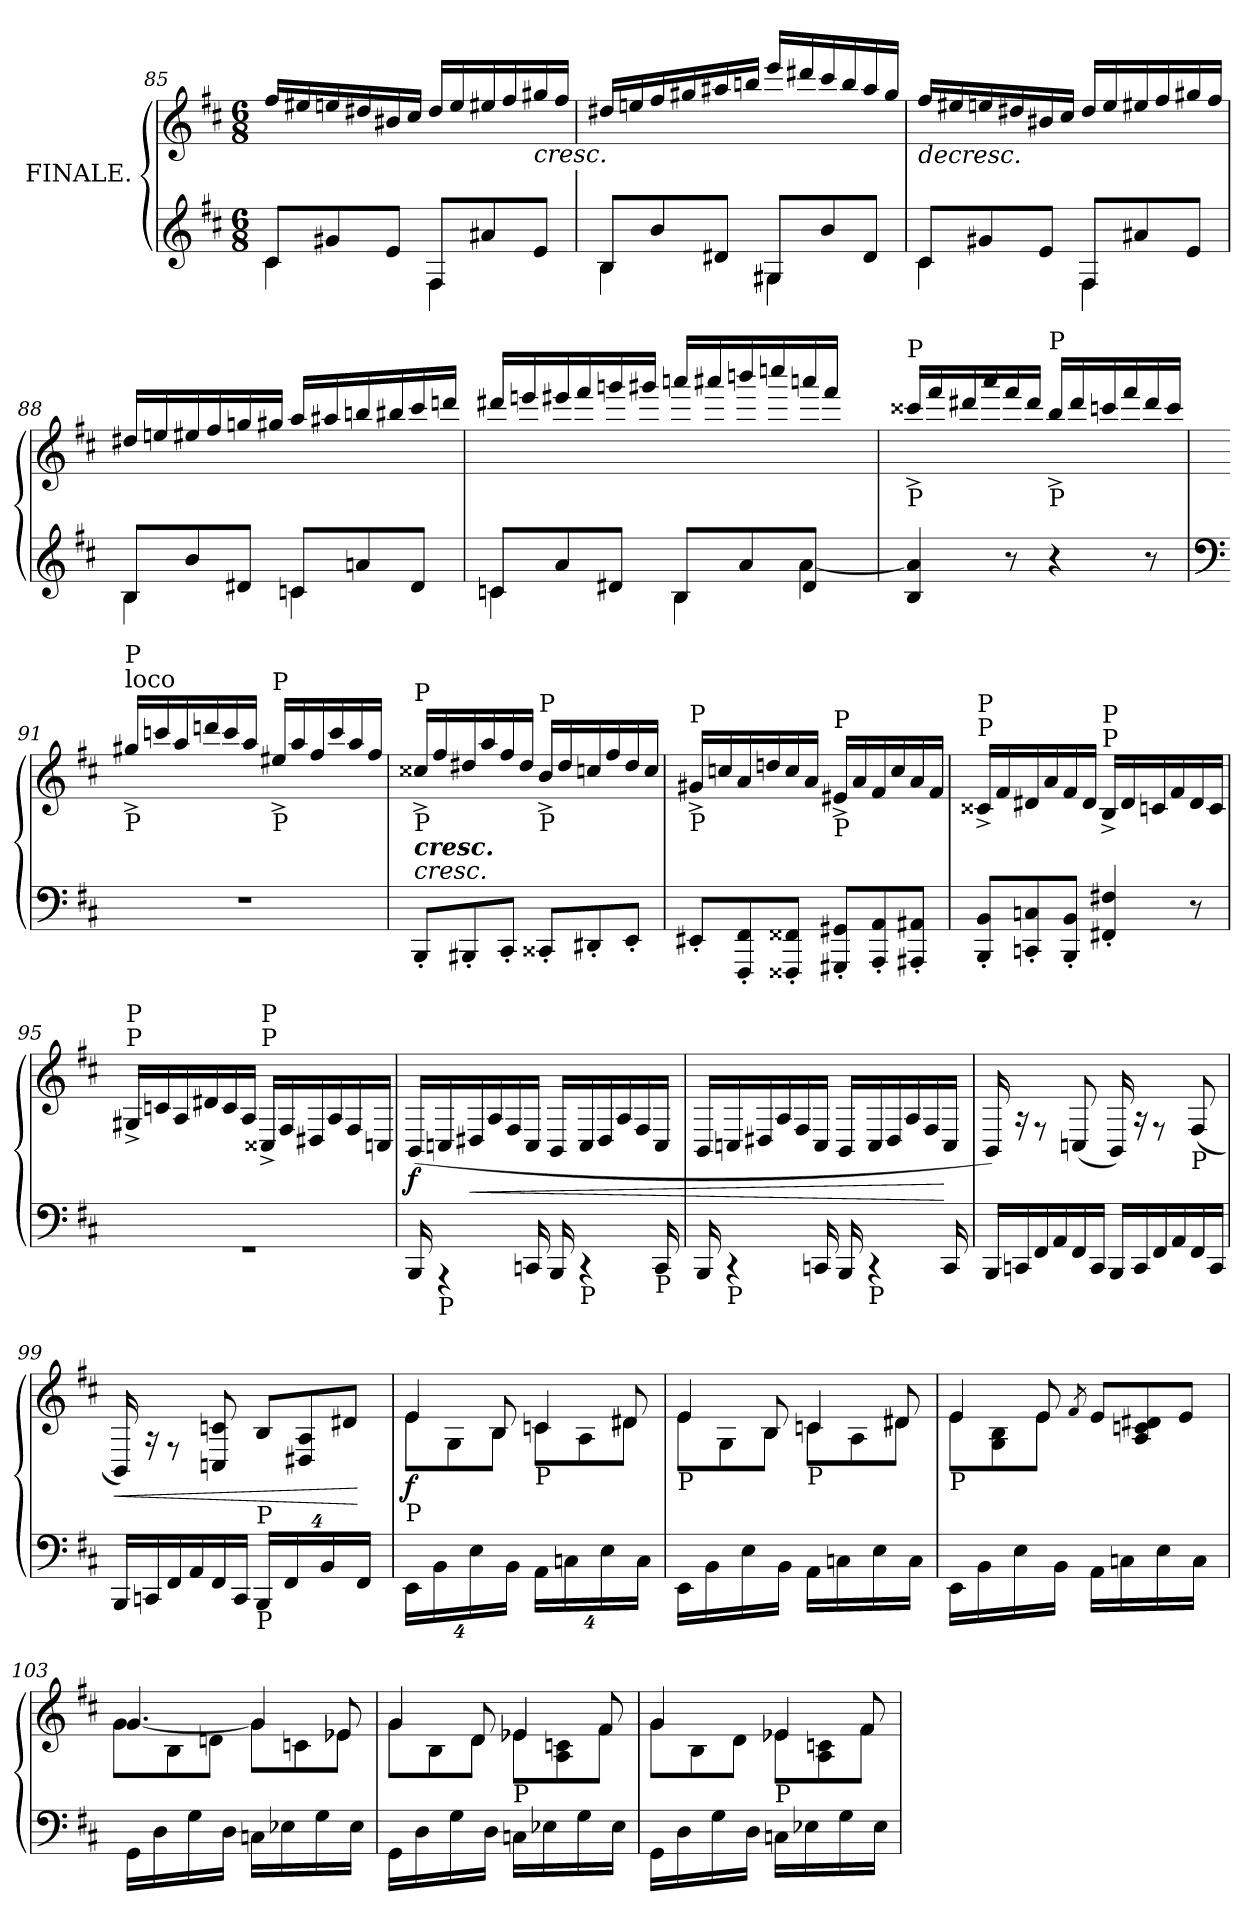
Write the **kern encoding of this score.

**kern	**kern	**dynam
*part1	*part1	*part1
*staff2	*staff1	*staff1/2
*I"FINALE.	*	*
*clefG2	*clefG2	*
*k[f#c#]	*k[f#c#]	*
*M6/8	*M6/8	*
=85	=85	=85
*^	*^	*
8c#/L	4c#\	2.ryy	16ff#/LL	.
.	.	.	16ee#X/	.
8g#Xi/	.	.	16een/	.
.	.	.	16dd#X/	.
8e/J	8ryy	.	16b#X/	.
.	.	.	16cc#/JJ	.
8F#/L	4F#\	.	16dd#/LL	.
.	.	.	16ee/	.
8a#X/	.	.	16ee#X/	.
.	.	.	16ff#/	.
!	!	!	!	!LO:HP:b
8e/J	8ryy	.	16gg#Xi/	<
.	.	.	16ff#/JJ	.
!!LO:LB:g=z	!!
=86	=86	=86	=86	=86
8B/L	4B\	2.ryy	16dd#X/LL	.
.	.	.	16een/	.
8b/	.	.	16ff#/	.
.	.	.	16gg#X/	.
8d#X/J	8ryy	.	16aa#X/	.
.	.	.	16bbn/JJ	.
8G#X/L	4G#\	.	16eee/LL	.
.	.	.	16ddd#X/	.
8b/	.	.	16ccc#/	.
.	.	.	16bb/	.
8d#/J	8ryy	.	16aa#/	.
.	.	.	16gg#/JJ	.
=87	=87	=87	=87	=87
!	!	!	!	!LO:HP:b
8c#/L	4c#\	2.ryy	16ff#/LL	>
.	.	.	16ee#X/	.
8g#Xi/	.	.	16een/	.
.	.	.	16dd#X/	.
8e/J	8ryy	.	16b#X/	.
.	.	.	16cc#/JJ	.
8F#/L	4F#\	.	16dd#/LL	.
.	.	.	16ee/	.
8a#X/	.	.	16ee#X/	.
.	.	.	16ff#/	.
8e/J	8ryy	.	16gg#Xi/	.
.	.	.	16ff#/JJ	[
!!LO:PB:g=z	!!
=88	=88	=88	=88	=88
8B/L	4B\	2.ryy	16dd#X/LL	.
.	.	.	16een/	.
8b/	.	.	16ee#X/	.
.	.	.	16ff#/	.
8d#X/J	8ryy	.	16ggn/	.
.	.	.	16gg#X/JJ	.
8cn/L	4c\	.	16aa/LL	.
.	.	.	16aa#X/	.
8an/	.	.	16bbn/	.
.	.	.	16bb#X/	.
8d#/J	8ryy	.	16ccc#/	.
.	.	.	16dddn/JJ	.
=89	=89	=89	=89	=89
8cn/L	4c\	2.ryy	16ddd#X/LL	.
.	.	.	16eeen/	.
8a/	.	.	16eee#X/	.
.	.	.	16fff#/	.
8d#X/J	8ryy	.	16gggn/	.
.	.	.	16ggg#X/JJ	.
8B/L	4B\	.	16aaan/LL	.
.	.	.	16aaa#X/	.
8a/	.	.	16bbbn/	.
.	.	.	16ccccn/	.
8d#/J	[4a\	.	16aaan/	.
.	.	.	16fff#/JJ	.
8ryy	.	8ryy	8ryy	.
*v	*v	*	*	*
!!LO:LB:g=z	!!
=90	=90	=90	=90
!	!LO:TX:a:t=P	!	!
!	!LO:TX:b:t=P	!	!
4B/ 4a/]	2.ryy	16ccc##X^/LL	.
.	.	16fff#/	.
.	.	16ddd#X/	.
.	.	16aaa/	.
8r	.	16fff#/	.
.	.	16ddd#/JJ	.
!	!	!LO:TX:a:t=P	!
!	!	!LO:TX:b:t=P	!
4r	.	16bb^/LL	.
.	.	16ddd#/	.
.	.	16cccn/	.
.	.	16fff#/	.
8r	.	16ddd#/	.
.	.	16ccc/JJ	.
=91	=91	=91	=91
*clefF4	*	*	*
!	!LO:TX:a:t=loco	!	!
!	!LO:TX:a:t=P	!	!
!	!LO:TX:b:t=P	!	!
2.r	2.ryy	16gg#X^/LL	.
.	.	16cccn/	.
.	.	16aa/	.
.	.	16dddn/	.
.	.	16ccc/	.
.	.	16aa/JJ	.
!	!	!LO:TX:a:t=P	!
!	!	!LO:TX:b:t=P	!
.	.	16ee#X^/LL	.
.	.	16aa/	.
.	.	16ff#/	.
.	.	16ccc/	.
.	.	16aa/	.
.	.	16ff#/JJ	.
=92	=92	=92	=92
!	!LO:TX:a:t=P	!	!
!	!LO:TX:b:t=P	!	!
!	!LO:TX:b:Bi:t=cresc.	!	!
!	!	!	!LO:HP:b
8BBB'/L	2.ryy	16cc##X^/LL	<
.	.	16ff#/	.
8BBB#X'/	.	16dd#X/	.
.	.	16aa/	.
8CC#'/J	.	16ff#/	.
.	.	16dd#/JJ	.
!	!	!LO:TX:a:t=P	!
!	!	!LO:TX:b:t=P	!
8CC##X'/L	.	16b^/LL	.
.	.	16dd#/	.
8DD#X'/	.	16ccn/	.
.	.	16ff#/	.
8EE'/J	.	16dd#/	.
.	.	16cc/JJ	.
!!LO:LB:g=z	!!
=93	=93	=93	=93
!	!LO:TX:a:t=P	!	!
!	!LO:TX:b:t=P	!	!
8EE#X'/L	2.ryy	16g#X^/LL	.
.	.	16ccn/	.
8FFF#/' 8FF#/'	.	16a/	.
.	.	16ddn/	.
8FFF##X/' 8FF##X/'J	.	16cc/	.
.	.	16a/JJ	.
!	!	!LO:TX:a:t=P	!
!	!	!LO:TX:b:t=P	!
8GGG#Xi/' 8GG#Xi/'L	.	16e#X^/LL	.
.	.	16a/	.
8AAA/' 8AA/'	.	16f#/	.
.	.	16cc/	.
8AAA#X/' 8AA#X/'J	.	16a/	.
.	.	16f#/JJ	.
=94	=94	=94	=94
!	!LO:TX:a:t=P	!	!
!	!LO:TX:a:t=P	!	!
8BBB/' 8BB/'L	2.ryy	16c##X^/LL	.
.	.	16f#/	.
8CCn/' 8Cn/'	.	16d#Xi/	.
.	.	16a/	.
8BBB/' 8BB/'J	.	16f#/	]
.	.	16d#/JJ	.
!	!	!LO:TX:a:t=P	!
!	!	!LO:TX:a:t=P	!
4FF#X/' 4F#X/'	.	16B^/LL	.
.	.	16d#/	.
.	.	16cn/	.
.	.	16f#/	.
8r	.	16d#/	.
.	.	16c/JJ	.
=95	=95	=95	=95
!	!LO:TX:a:t=P	!	!
!	!LO:TX:a:t=P	!	!
2.rGG	2.ryy	16G#X^/LL	.
.	.	16cn/	.
.	.	16A/	.
.	.	16d#X/	.
.	.	16c/	.
.	.	16A/JJ	.
!	!	!LO:TX:a:t=P	!
!	!	!LO:TX:a:t=P	!
.	.	16C##X^/LL	.
.	.	16F#/	.
.	.	16D#X/	.
.	.	16A/	.
.	.	16F#/	.
.	.	16Cn/JJ	.
!!LO:LB:g=z	!!
=96	=96	=96	=96
!	!	!	!LO:DY:b
16BBB/	2.ryy	(>16BB/LL	f
!LO:TX:b:t=P	!	!	!
4rAAA	.	16Cn/	.
!	!	!	!LO:HP:b
.	.	16D#X/	<
.	.	16A/	.
.	.	16F#/	.
16CCn/	.	16C/JJ	.
16BBB/	.	16BB/LL	.
!LO:TX:b:t=P	!	!	!
4rCC	.	16C/	.
.	.	16D#/	.
.	.	16A/	.
.	.	16F#/	.
!LO:TX:b:t=P	!	!	!
16CC/	.	16C/JJ	.
=97	=97	=97	=97
16BBB/	2.ryy	16BB/LL	.
!LO:TX:b:t=P	!	!	!
4rCC	.	16Cn/	.
.	.	16D#X/	.
.	.	16A/	.
.	.	16F#/	.
16CCn/	.	16C/JJ	.
16BBB/	.	16BB/LL	.
!LO:TX:b:t=P	!	!	!
4rCC	.	16C/	.
.	.	16D#/	.
.	.	16A/	.
.	.	16F#/	.
16CC/	.	16C/JJ	[
!!LO:PB:g=z	!!
=98	=98	=98	=98
16BBB/LL	2.ryy	16BB/)	.
16CCn/	.	16r	.
16FF#/	.	8rF	.
16AA/	.	.	.
16FF#/	.	(<8Cn/	.
16CC/JJ	.	.	.
16BBB/LL	.	16BB/)	.
16CC/	.	16r	.
16FF#/	.	8rF	.
16AA/	.	.	.
!	!	!LO:TX:b:t=P	!
16FF#/	.	(<8F#/	.
16CC/JJ	.	.	.
*	*v	*v	*
=99	=99	=99
!	!	!LO:HP:b
*	*^	*
*	*	*^	*
16BBB/LL	2.ryy	16BB/)	2ryy	<
16CCn/	.	16r	.	.
16FF#/	.	8rF	.	.
16AA/	.	.	.	.
16FF#/	.	8Cn/ 8cn/	.	.
16CC/JJ	.	.	.	.
*Xbrackettup	*	*	*	*
!LO:TX:a:t=P	!	!	!	!
!LO:TX:b:t=P	!	!	!	!
32%3BBB/LL	.	8B/L	.	.
32%3FF#/	.	.	.	.
.	.	8D#X/ 8A/	8ryy	.
32%3BB/	.	.	.	.
.	.	8d#X/J	32ryy	.
32%3FF#/JJ	.	.	32ryy	[
.	.	.	16ryy	.
=100	=100	=100	=100	=100
!	!LO:TX:b:t=P	!	!	!
!	!	!	!	!LO:DY:b
32%3EE\LL	2.ryy	4e/	8e\L	f
32%3BB\	.	.	.	.
.	.	.	8G\	.
32%3E\	.	.	.	.
.	.	8B/	8B\J	.
32%3BB\JJ	.	.	.	.
!	!	!LO:TX:b:t=P	!	!
32%3AA\LL	.	4cn/	8c\L	.
32%3Cn\	.	.	.	.
.	.	.	8A\	.
32%3E\	.	.	.	.
.	.	8d#X/	8d#\J	.
32%3C\JJ	.	.	.	.
!!LO:LB:g=z	!!	!!
=101	=101	=101	=101	=101
*Xtuplet	*	*	*	*
!	!LO:TX:b:t=P	!	!	!
32%3EE\LL	2.ryy	4e/	8e\L	.
32%3BB\	.	.	.	.
.	.	.	8G\	.
32%3E\	.	.	.	.
.	.	8B/	8B\J	.
32%3BB\JJ	.	.	.	.
!	!	!LO:TX:b:t=P	!	!
32%3AA\LL	.	4cn/	8c\L	.
32%3Cn\	.	.	.	.
.	.	.	8A\	.
32%3E\	.	.	.	.
.	.	8d#X/	8d#\J	.
32%3C\JJ	.	.	.	.
=102	=102	=102	=102	=102
*	*	*	*^	*
!	!LO:TX:b:t=P	!	!	!	!
32%3EE\LL	8ryy	2ryy	4e/	8e\L	.
32%3BB\	.	.	.	.	.
.	16ryy	.	.	8G\ 8B\	.
32%3E\	16ryy	.	.	.	.
.	4ryy	.	8e/	8e\J	.
32%3BB\JJ	.	.	.	.	.
.	.	.	8qf#/	.	.
32%3AA\LL	.	.	8e/L	4.ryy	.
32%3Cn\	.	.	.	.	.
.	4ryy	8ryy	8A/ 8cn/ 8d#X/	.	.
32%3E\	.	.	.	.	.
.	.	32ryy	8e/J	.	.
32%3C\JJ	.	32ryy	.	.	[
.	.	16ryy	.	.	.
*	*	*	*v	*v	*
=103	=103	=103	=103	=103
32%3GG\LL	2.ryy	[4.g/	8g\L	.
32%3D\	.	.	.	.
.	.	.	8B\	.
32%3G\	.	.	.	.
.	.	.	8dn\J	.
32%3D\JJ	.	.	.	.
32%3Cn\LL	.	4g/]	8g\L	.
32%3E-X\	.	.	.	.
.	.	.	8cn\	.
32%3G\	.	.	.	.
.	.	8e-X/	8e-\J	.
32%3E-\JJ	.	.	.	.
!!LO:LB:g=z	!!	!!
=104	=104	=104	=104	=104
32%3GG\LL	2.ryy	4g/	8g\L	.
32%3D\	.	.	.	.
.	.	.	8B\	.
32%3G\	.	.	.	.
.	.	8d/	8d\J	.
32%3D\JJ	.	.	.	.
!	!	!LO:TX:b:t=P	!	!
32%3Cn\LL	.	4e-X/	8e-\L	.
32%3E-X\	.	.	.	.
.	.	.	8A\ 8cn\	.
32%3G\	.	.	.	.
.	.	8f#/	8f#\J	.
32%3E-\JJ	.	.	.	.
=105	=105	=105	=105	=105
32%3GG\LL	2.ryy	4g/	8g\L	.
32%3D\	.	.	.	.
.	.	.	8B\	.
32%3G\	.	.	.	.
.	.	8ryy	8d\J	.
32%3D\JJ	.	.	.	.
!	!	!LO:TX:b:t=P	!	!
32%3Cn\LL	.	4e-X/	8e-\L	.
32%3E-X\	.	.	.	.
.	.	.	8A\ 8cn\	.
32%3G\	.	.	.	.
.	.	8f#/	8f#\J	.
32%3E-\JJ	.	.	.	.
*	*v	*v	*v	*
=	=	=
*-	*-	*-
